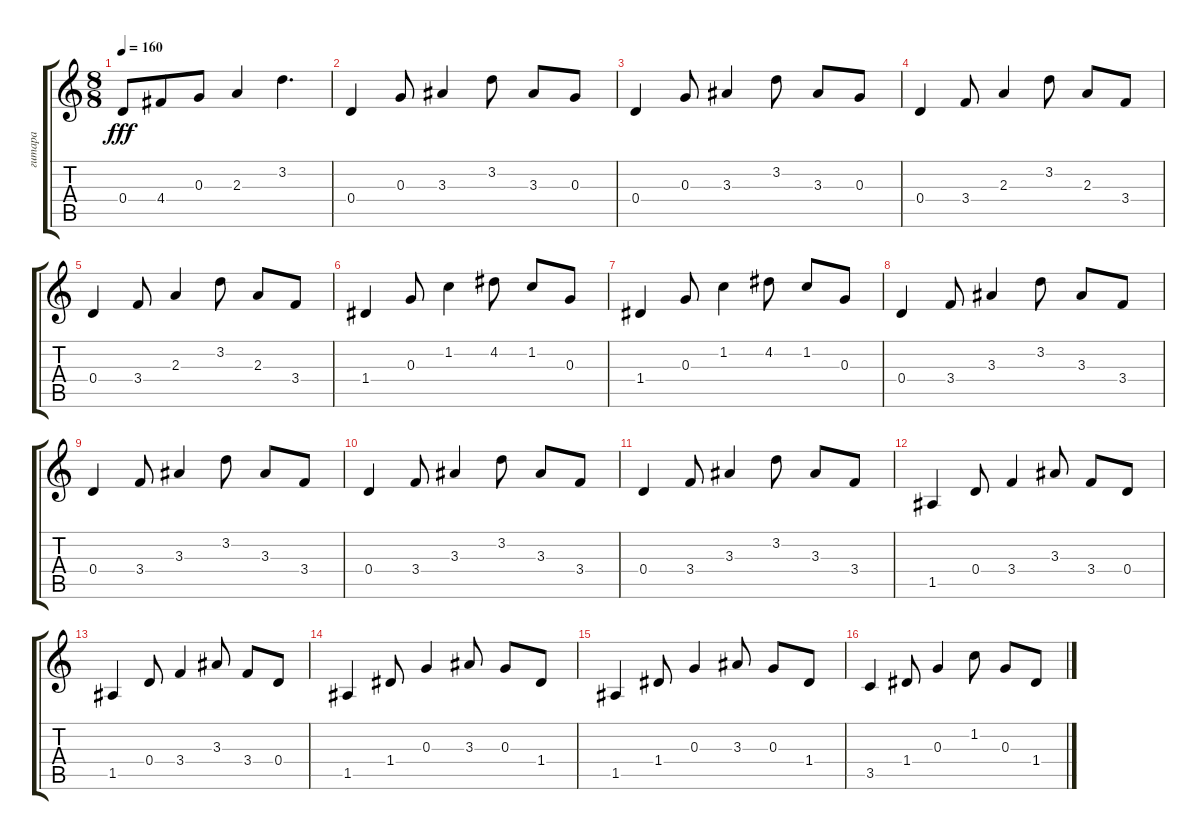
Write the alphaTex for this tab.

\track ("гитара" "гитара") {instrument acousticguitarsteel}
\staff {score tabs}
\tuning (E4 B3 G3 D3 A2 E2) {hide}
\ts (8 8)
\tempo 160
\clef g2
\ks c
0.4.8{dy fff} 4.4.8 0.3.8 2.3.4 3.2.4{d} |
0.4.4 0.3.8 3.3.4 3.2.8 3.3.8 0.3.8 |
0.4.4 0.3.8 3.3.4 3.2.8 3.3.8 0.3.8 |
0.4.4 3.4.8 2.3.4 3.2.8 2.3.8 3.4.8 |
0.4.4 3.4.8 2.3.4 3.2.8 2.3.8 3.4.8 |
1.4.4 0.3.8 1.2.4 4.2.8 1.2.8 0.3.8 |
1.4.4 0.3.8 1.2.4 4.2.8 1.2.8 0.3.8 |
0.4.4 3.4.8 3.3.4 3.2.8 3.3.8 3.4.8 |
0.4.4 3.4.8 3.3.4 3.2.8 3.3.8 3.4.8 |
0.4.4 3.4.8 3.3.4 3.2.8 3.3.8 3.4.8 |
0.4.4 3.4.8 3.3.4 3.2.8 3.3.8 3.4.8 |
1.5.4 0.4.8 3.4.4 3.3.8 3.4.8 0.4.8 |
1.5.4 0.4.8 3.4.4 3.3.8 3.4.8 0.4.8 |
1.5.4 1.4.8 0.3.4 3.3.8 0.3.8 1.4.8 |
1.5.4 1.4.8 0.3.4 3.3.8 0.3.8 1.4.8 |
3.5.4 1.4.8 0.3.4 1.2.8 0.3.8 1.4.8
